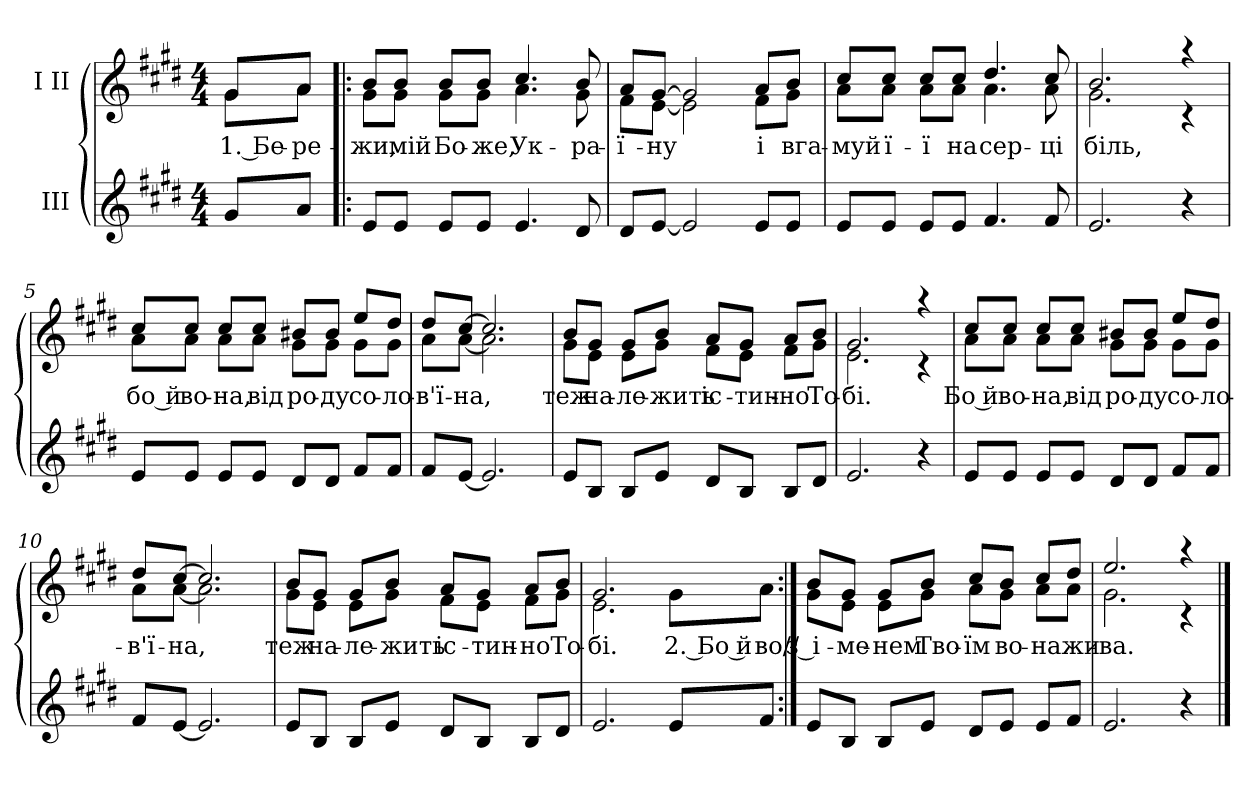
**kern	**kern	**text
*part2	*part1	*part1
*staff2	*staff1	*staff1
*I"ІІІ	*I"І ІІ	*
*clefG2	*clefG2	*
*k[f#c#g#d#]	*k[f#c#g#d#]	*
*E:	*E:	*
*M4/4	*M4/4	*
=	=	=
*	*^	*
!	!	!	!LO:LY:b
8g#/L	8g#/L	8g#\L	1. Бе-
!	!	!	!LO:LY:b
8a/J	8a/J	8a\J	-ре-
=1!|:	=1!|:	=1!|:	=1!|:
!	!	!	!LO:LY:b
8e/L	8b/L	8g#\L	-жи,
!	!	!	!LO:LY:b
8e/J	8b/J	8g#\J	мій
!	!	!	!LO:LY:b
8e/L	8b/L	8g#\L	Бо-
!	!	!	!LO:LY:b
8e/J	8b/J	8g#\J	-же,
!	!	!	!LO:LY:b
4.e/	4.cc#/	4.a\	Ук-
!	!	!	!LO:LY:b
8d#/	8b/	8g#\	-ра-
=2	=2	=2	=2
!	!	!	!LO:LY:b
8d#/L	8a/L	8f#\L	-ї-
!	!	!	!LO:LY:b
[8e/J	[>8g#/J	[<8e\J	-ну
2e/]	2g#/]	2e\]	.
!	!	!	!LO:LY:b
8e/L	8a/L	8f#\L	і
!	!	!	!LO:LY:b
8e/J	8b/J	8g#\J	вга-
=3	=3	=3	=3
!	!	!	!LO:LY:b
8e/L	8cc#/L	8a\L	-муй
!	!	!	!LO:LY:b
8e/J	8cc#/J	8a\J	ї-
!	!	!	!LO:LY:b
8e/L	8cc#/L	8a\L	-ї
!	!	!	!LO:LY:b
8e/J	8cc#/J	8a\J	на
!	!	!	!LO:LY:b
4.f#/	4.dd#/	4.a\	сер-
!	!	!	!LO:LY:b
8f#/	8cc#/	8a\	-ці
!!LO:LB:g=z	!!
=4	=4	=4	=4
!	!	!	!LO:LY:b
2.e/	2.b/	2.g#\	біль,
4r	4raa	4rc	.
=5	=5	=5	=5
!	!	!	!LO:LY:b
8e/L	8cc#/L	8a\L	бо й
!	!	!	!LO:LY:b
8e/J	8cc#/J	8a\J	во-
!	!	!	!LO:LY:b
8e/L	8cc#/L	8a\L	-на,
!	!	!	!LO:LY:b
8e/J	8cc#/J	8a\J	від
!	!	!	!LO:LY:b
8d#/L	8b#X/L	8g#\L	ро-
!	!	!	!LO:LY:b
8d#/J	8b#/J	8g#\J	-ду
!	!	!	!LO:LY:b
8f#/L	8ee/L	8g#\L	со-
!	!	!	!LO:LY:b
8f#/J	8dd#/J	8g#\J	-ло-
=6	=6	=6	=6
!	!	!	!LO:LY:b
8f#/L	8dd#/L	8a\L	-в'ї-
!	!	!	!LO:LY:b
[8e/J	[>8cc#/J	[<8a\J	-на,
2.e/]	2.cc#/]	2.a\]	.
!!LO:LB:g=z	!!
=7	=7	=7	=7
!	!	!	!LO:LY:b
8e/L	8b/L	8g#\L	теж
!	!	!	!LO:LY:b
8B/J	8g#/J	8e\J	на-
!	!	!	!LO:LY:b
8B/L	8g#/L	8e\L	-ле-
!	!	!	!LO:LY:b
8e/J	8b/J	8g#\J	-жить
!	!	!	!LO:LY:b
8d#/L	8a/L	8f#\L	іс-
!	!	!	!LO:LY:b
8B/J	8g#/J	8e\J	-тин-
!	!	!	!LO:LY:b
8B/L	8a/L	8f#\L	-но
!	!	!	!LO:LY:b
8d#/J	8b/J	8g#\J	То-
=8	=8	=8	=8
!	!	!	!LO:LY:b
2.e/	2.g#/	2.e\	-бі.
4r	4raa	4rc	.
=9	=9	=9	=9
!	!	!	!LO:LY:b
8e/L	8cc#/L	8a\L	Бо й
!	!	!	!LO:LY:b
8e/J	8cc#/J	8a\J	во-
!	!	!	!LO:LY:b
8e/L	8cc#/L	8a\L	-на,
!	!	!	!LO:LY:b
8e/J	8cc#/J	8a\J	від
!	!	!	!LO:LY:b
8d#/L	8b#X/L	8g#\L	ро-
!	!	!	!LO:LY:b
8d#/J	8b#/J	8g#\J	-ду
!	!	!	!LO:LY:b
8f#/L	8ee/L	8g#\L	со-
!	!	!	!LO:LY:b
8f#/J	8dd#/J	8g#\J	-ло-
!!LO:LB:g=z	!!
=10	=10	=10	=10
!	!	!	!LO:LY:b
8f#/L	8dd#/L	8a\L	-в'ї-
!	!	!	!LO:LY:b
[8e/J	[>8cc#/J	[<8a\J	-на,
2.e/]	2.cc#/]	2.a\]	.
=11	=11	=11	=11
!	!	!	!LO:LY:b
8e/L	8b/L	8g#\L	теж
!	!	!	!LO:LY:b
8B/J	8g#/J	8e\J	на-
!	!	!	!LO:LY:b
8B/L	8g#/L	8e\L	-ле-
!	!	!	!LO:LY:b
8e/J	8b/J	8g#\J	-жить
!	!	!	!LO:LY:b
8d#/L	8a/L	8f#\L	іс-
!	!	!	!LO:LY:b
8B/J	8g#/J	8e\J	-тин-
!	!	!	!LO:LY:b
8B/L	8a/L	8f#\L	-но
!	!	!	!LO:LY:b
8d#/J	8b/J	8g#\J	То-
=12	=12	=12	=12
!	!	!	!LO:LY:b
2.e/	2.g#/	2.e\	-бі.
!	!	!	!LO:LY:b
8e/L	4ryy	8g#\L	2. Бо й
!	!	!	!LO:LY:b
8f#/J	.	8a\J	во//
!!LO:LB:g=z	!!
=13:|!	=13:|!	=13:|!	=13:|!
!	!	!	!LO:LY:b
8e/L	8b/L	8g#\L	з і-
!	!	!	!LO:LY:b
8B/J	8g#/J	8e\J	-ме-
!	!	!	!LO:LY:b
8B/L	8g#/L	8e\L	-нем
!	!	!	!LO:LY:b
8e/J	8b/J	8g#\J	Тво-
!	!	!	!LO:LY:b
8d#/L	8cc#/L	8a\L	-їм
!	!	!	!LO:LY:b
8e/J	8b/J	8g#\J	во-
!	!	!	!LO:LY:b
8e/L	8cc#/L	8a\L	-на
!	!	!	!LO:LY:b
8f#/J	8dd#/J	8a\J	жи-
=14	=14	=14	=14
!	!	!	!LO:LY:b
2.e/	2.ee/	2.g#\	-ва.
4r	4raa	4rc	.
*	*v	*v	*
==	==	==
*-	*-	*-
